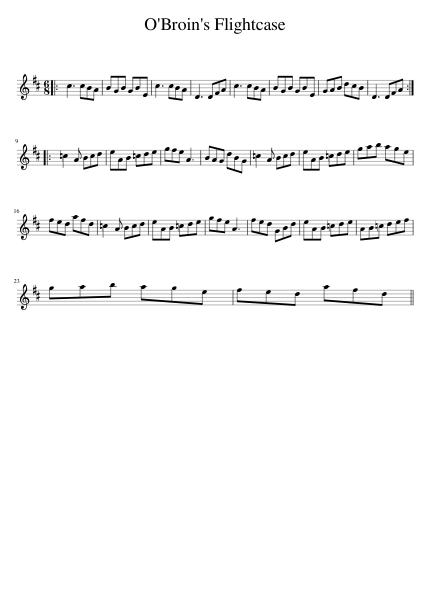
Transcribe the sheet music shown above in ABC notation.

X:1
L:1/8
M:6/8
I:linebreak $
K:D
V:1 treble
V:1
|: c3 cBA | BGB GBE | c3 cBA | D3 DFA | c3 cBA | %5
 BGB GBE | GAB dcB | D3 DFA ::$ =c2 A Bcd | eAB =cde | %10
 gfe A3 | BAG dBG | =c2 A Bcd | eAB =cde | gab age |$ %15
 fed afd | =c2 A Bcd | eAB =cde | gfe A3 | fed GBd | %20
 eAB =cde | AB=c def |$ gab age | fed afd || %24
